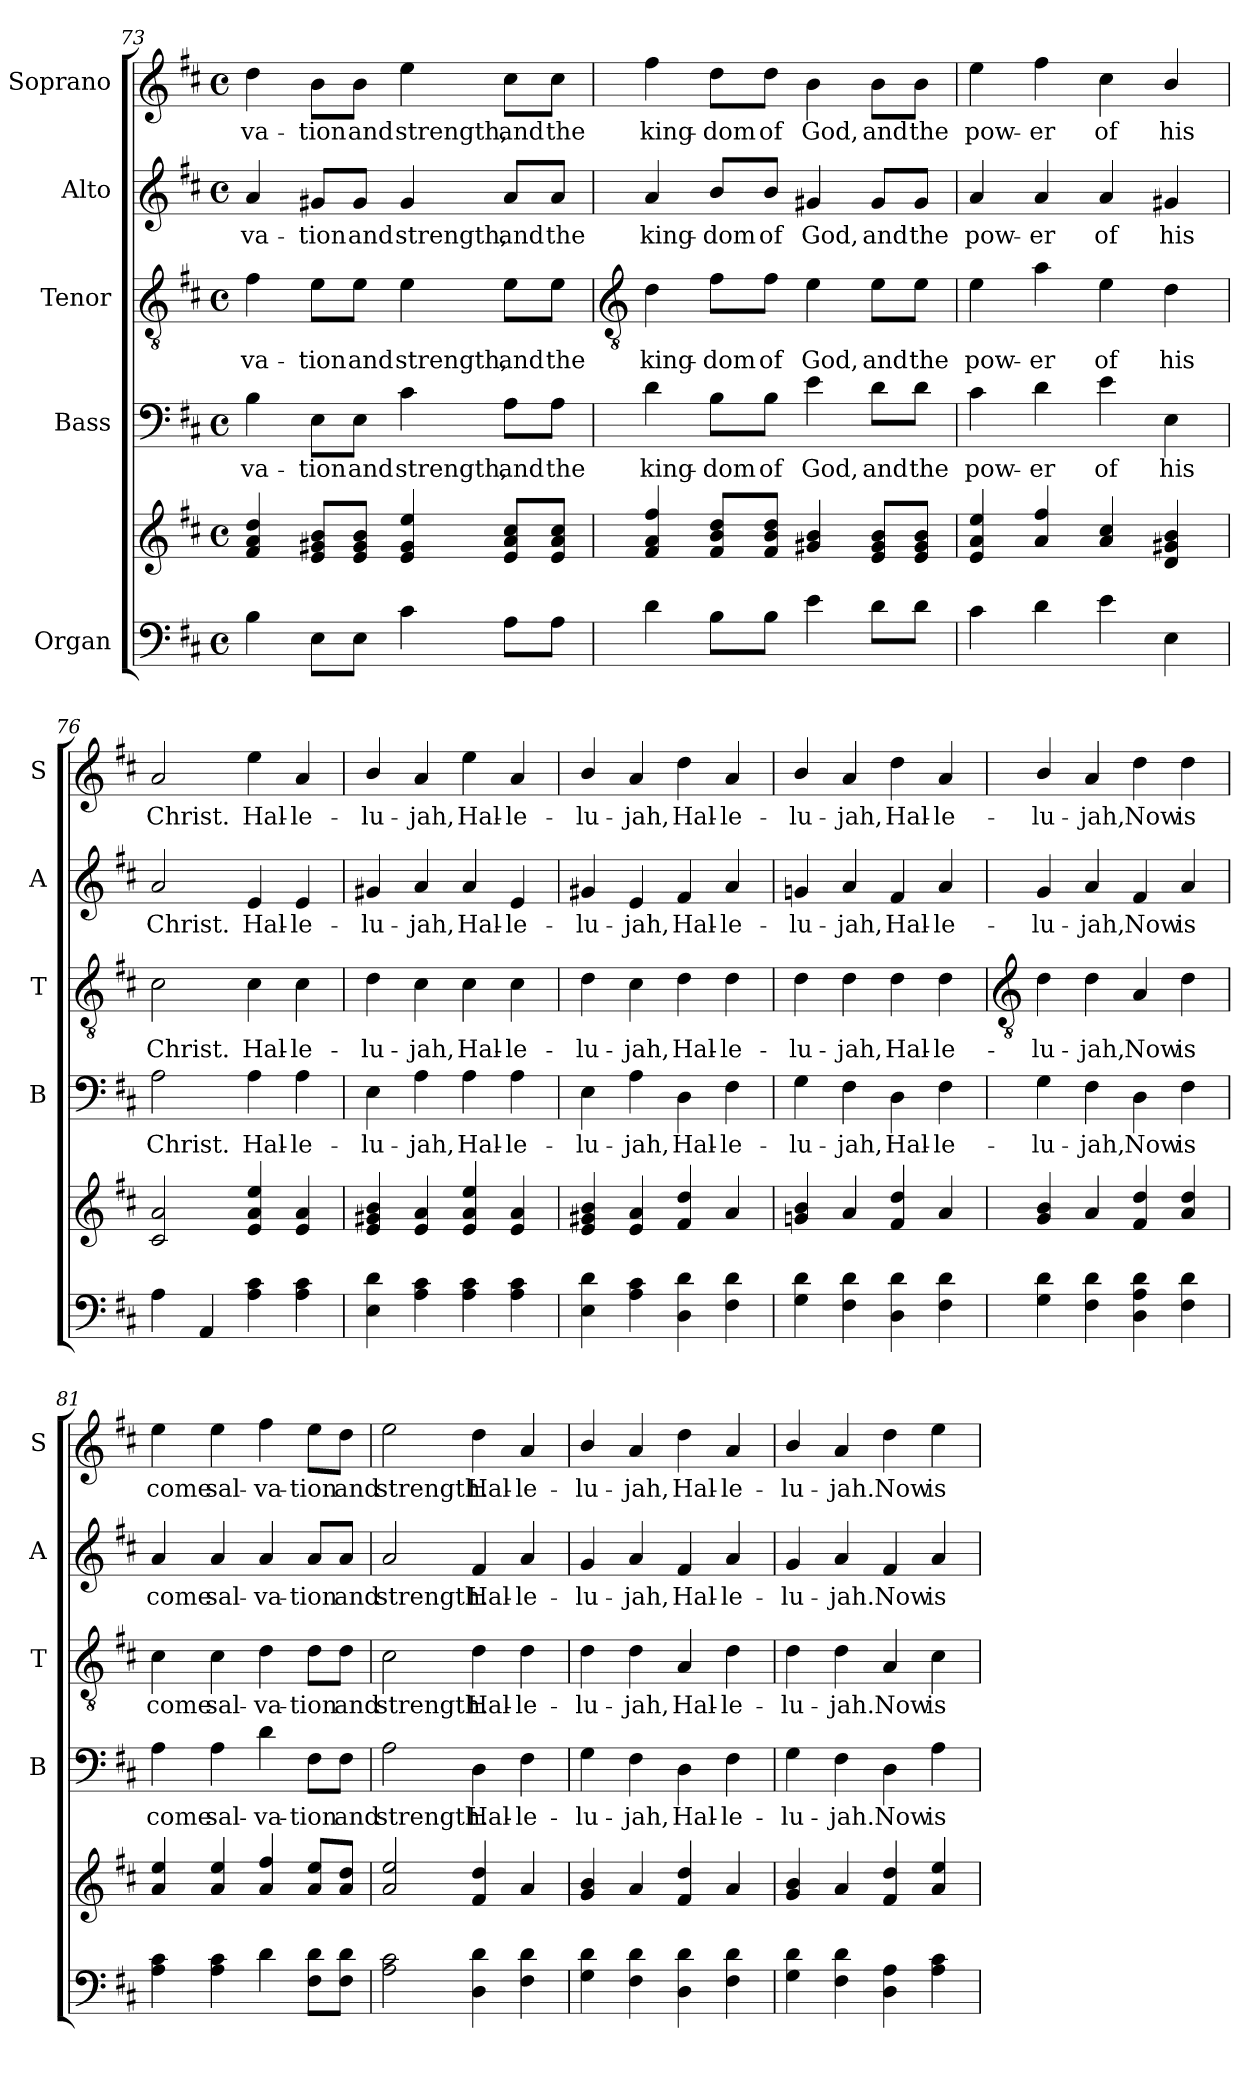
**kern	**kern	**kern	**text	**kern	**text	**kern	**text	**kern	**text
*part5	*part5	*part4	*part4	*part3	*part3	*part2	*part2	*part1	*part1
*staff6	*staff5	*staff4	*staff4	*staff3	*staff3	*staff2	*staff2	*staff1	*staff1
*I"Organ	*	*I"Bass	*	*I"Tenor	*	*I"Alto	*	*I"Soprano	*
*	*	*I'B	*	*I'T	*	*I'A	*	*I'S	*
*clefF4	*clefG2	*clefF4	*	*clefGv2	*	*clefG2	*	*clefG2	*
*k[f#c#]	*k[f#c#]	*k[f#c#]	*	*k[f#c#]	*	*k[f#c#]	*	*k[f#c#]	*
*D:	*D:	*D:	*	*D:	*	*D:	*	*D:	*
*M4/4	*M4/4	*M4/4	*	*M4/4	*	*M4/4	*	*M4/4	*
*met(c)	*met(c)	*met(c)	*	*met(c)	*	*met(c)	*	*met(c)	*
=73	=73	=73	=73	=73	=73	=73	=73	=73	=73
*	*^	*	*	*	*	*	*	*	*
!	!	!	!	!LO:LY:b	!	!LO:LY:b	!	!LO:LY:b	!	!LO:LY:b
4B\	4f# 4a 4dd	1ryy	4B\	-va-	4f#\	-va-	4a/	-va-	4dd\	-va-
!	!	!	!	!LO:LY:b	!	!LO:LY:b	!	!LO:LY:b	!	!LO:LY:b
8E\L	8e 8g#X 8bL	.	8E\L	-tion	8e\L	-tion	8g#X/L	-tion	8b\L	-tion
!	!	!	!	!LO:LY:b	!	!LO:LY:b	!	!LO:LY:b	!	!LO:LY:b
8E\J	8e 8g# 8bJ	.	8E\J	and	8e\J	and	8g#/J	and	8b\J	and
!	!	!	!	!LO:LY:b	!	!LO:LY:b	!	!LO:LY:b	!	!LO:LY:b
4c#\	4e 4g# 4ee	.	4c#\	strength,	4e\	strength,	4g#/	strength,	4ee\	strength,
!	!	!	!	!LO:LY:b	!	!LO:LY:b	!	!LO:LY:b	!	!LO:LY:b
8A\L	8e 8a 8cc#L	.	8A\L	and	8e\L	and	8a/L	and	8cc#\L	and
!	!	!	!	!LO:LY:b	!	!LO:LY:b	!	!LO:LY:b	!	!LO:LY:b
8A\J	8e 8a 8cc#J	.	8A\J	the	8e\J	the	8a/J	the	8cc#\J	the
!!LO:LB:g=z
=74	=74	=74	=74	=74	=74	=74	=74	=74	=74	=74
*	*	*	*	*	*clefGv2	*	*	*	*	*
!	!	!	!	!LO:LY:b	!	!LO:LY:b	!	!LO:LY:b	!	!LO:LY:b
4d\	4f# 4a 4ff#	1ryy	4d\	king-	4d\	king-	4a/	king-	4ff#\	king-
!	!	!	!	!LO:LY:b	!	!LO:LY:b	!	!LO:LY:b	!	!LO:LY:b
8B\L	8f# 8b 8ddL	.	8B\L	-dom	8f#\L	-dom	8b/L	-dom	8dd\L	-dom
!	!	!	!	!LO:LY:b	!	!LO:LY:b	!	!LO:LY:b	!	!LO:LY:b
8B\J	8f# 8b 8ddJ	.	8B\J	of	8f#\J	of	8b/J	of	8dd\J	of
!	!	!	!	!LO:LY:b	!	!LO:LY:b	!	!LO:LY:b	!	!LO:LY:b
4e\	4g#X 4b	.	4e\	God,	4e\	God,	4g#X/	God,	4b\	God,
!	!	!	!	!LO:LY:b	!	!LO:LY:b	!	!LO:LY:b	!	!LO:LY:b
8d\L	8e 8g# 8bL	.	8d\L	and	8e\L	and	8g#/L	and	8b\L	and
!	!	!	!	!LO:LY:b	!	!LO:LY:b	!	!LO:LY:b	!	!LO:LY:b
8d\J	8e 8g# 8bJ	.	8d\J	the	8e\J	the	8g#/J	the	8b\J	the
=75	=75	=75	=75	=75	=75	=75	=75	=75	=75	=75
!	!	!	!	!LO:LY:b	!	!LO:LY:b	!	!LO:LY:b	!	!LO:LY:b
4c#\	4e 4a 4ee	1ryy	4c#\	pow-	4e\	pow-	4a/	pow-	4ee\	pow-
!	!	!	!	!LO:LY:b	!	!LO:LY:b	!	!LO:LY:b	!	!LO:LY:b
4d\	4a 4ff#	.	4d\	-er	4a\	-er	4a/	-er	4ff#\	-er
!	!	!	!	!LO:LY:b	!	!LO:LY:b	!	!LO:LY:b	!	!LO:LY:b
4e\	4a 4cc#	.	4e\	of	4e\	of	4a/	of	4cc#\	of
!	!	!	!	!LO:LY:b	!	!LO:LY:b	!	!LO:LY:b	!	!LO:LY:b
4E\	4d 4g#X 4b	.	4E\	his	4d\	his	4g#X/	his	4b/	his
=76	=76	=76	=76	=76	=76	=76	=76	=76	=76	=76
!	!	!	!	!LO:LY:b	!	!LO:LY:b	!	!LO:LY:b	!	!LO:LY:b
4A\	2c# 2a	1ryy	2A\	Christ.	2c#\	Christ.	2a/	Christ.	2a/	Christ.
4AA/	.	.	.	.	.	.	.	.	.	.
!	!	!	!	!LO:LY:b	!	!LO:LY:b	!	!LO:LY:b	!	!LO:LY:b
4A\ 4c#\	4e 4a 4ee	.	4A\	Hal-	4c#\	Hal-	4e/	Hal-	4ee\	Hal-
!	!	!	!	!LO:LY:b	!	!LO:LY:b	!	!LO:LY:b	!	!LO:LY:b
4A\ 4c#\	4e 4a	.	4A\	-le-	4c#\	-le-	4e/	-le-	4a/	-le-
=77	=77	=77	=77	=77	=77	=77	=77	=77	=77	=77
!	!	!	!	!LO:LY:b	!	!LO:LY:b	!	!LO:LY:b	!	!LO:LY:b
4E\ 4d\	4e 4g#X 4b	1ryy	4E\	-lu-	4d\	-lu-	4g#X/	-lu-	4b/	-lu-
!	!	!	!	!LO:LY:b	!	!LO:LY:b	!	!LO:LY:b	!	!LO:LY:b
4A\ 4c#\	4e 4a	.	4A\	-jah,	4c#\	-jah,	4a/	-jah,	4a/	-jah,
!	!	!	!	!LO:LY:b	!	!LO:LY:b	!	!LO:LY:b	!	!LO:LY:b
4A\ 4c#\	4e 4a 4ee	.	4A\	Hal-	4c#\	Hal-	4a/	Hal-	4ee\	Hal-
!	!	!	!	!LO:LY:b	!	!LO:LY:b	!	!LO:LY:b	!	!LO:LY:b
4A\ 4c#\	4e 4a	.	4A\	-le-	4c#\	-le-	4e/	-le-	4a/	-le-
=78	=78	=78	=78	=78	=78	=78	=78	=78	=78	=78
!	!	!	!	!LO:LY:b	!	!LO:LY:b	!	!LO:LY:b	!	!LO:LY:b
4E\ 4d\	4e 4g#X 4b	1ryy	4E\	-lu-	4d\	-lu-	4g#X/	-lu-	4b/	-lu-
!	!	!	!	!LO:LY:b	!	!LO:LY:b	!	!LO:LY:b	!	!LO:LY:b
4A\ 4c#\	4e 4a	.	4A\	-jah,	4c#\	-jah,	4e/	-jah,	4a/	-jah,
!	!	!	!	!LO:LY:b	!	!LO:LY:b	!	!LO:LY:b	!	!LO:LY:b
4D\ 4d\	4f# 4dd	.	4D\	Hal-	4d\	Hal-	4f#/	Hal-	4dd\	Hal-
!	!	!	!	!LO:LY:b	!	!LO:LY:b	!	!LO:LY:b	!	!LO:LY:b
4F#\ 4d\	4a	.	4F#\	-le-	4d\	-le-	4a/	-le-	4a/	-le-
=79	=79	=79	=79	=79	=79	=79	=79	=79	=79	=79
!	!	!	!	!LO:LY:b	!	!LO:LY:b	!	!LO:LY:b	!	!LO:LY:b
4G\ 4d\	4gn 4b	1ryy	4G\	-lu-	4d\	-lu-	4gn/	-lu-	4b/	-lu-
!	!	!	!	!LO:LY:b	!	!LO:LY:b	!	!LO:LY:b	!	!LO:LY:b
4F#\ 4d\	4a	.	4F#\	-jah,	4d\	-jah,	4a/	-jah,	4a/	-jah,
!	!	!	!	!LO:LY:b	!	!LO:LY:b	!	!LO:LY:b	!	!LO:LY:b
4D\ 4d\	4f# 4dd	.	4D\	Hal-	4d\	Hal-	4f#/	Hal-	4dd\	Hal-
!	!	!	!	!LO:LY:b	!	!LO:LY:b	!	!LO:LY:b	!	!LO:LY:b
4F#\ 4d\	4a	.	4F#\	-le-	4d\	-le-	4a/	-le-	4a/	-le-
!!LO:LB:g=z
=80	=80	=80	=80	=80	=80	=80	=80	=80	=80	=80
*	*	*	*	*	*clefGv2	*	*	*	*	*
!	!	!	!	!LO:LY:b	!	!LO:LY:b	!	!LO:LY:b	!	!LO:LY:b
4G\ 4d\	4g 4b	1ryy	4G\	-lu-	4d\	-lu-	4g/	-lu-	4b/	-lu-
!	!	!	!	!LO:LY:b	!	!LO:LY:b	!	!LO:LY:b	!	!LO:LY:b
4F#\ 4d\	4a	.	4F#\	-jah,	4d\	-jah,	4a/	-jah,	4a/	-jah,
!	!	!	!	!LO:LY:b	!	!LO:LY:b	!	!LO:LY:b	!	!LO:LY:b
4D\ 4A\ 4d\	4f# 4dd	.	4D\	Now	4A/	Now	4f#/	Now	4dd\	Now
!	!	!	!	!LO:LY:b	!	!LO:LY:b	!	!LO:LY:b	!	!LO:LY:b
4F#\ 4d\	4a 4dd	.	4F#\	is	4d\	is	4a/	is	4dd\	is
=81	=81	=81	=81	=81	=81	=81	=81	=81	=81	=81
!	!	!	!	!LO:LY:b	!	!LO:LY:b	!	!LO:LY:b	!	!LO:LY:b
4A\ 4c#\	4a 4ee	1ryy	4A\	come	4c#\	come	4a/	come	4ee\	come
!	!	!	!	!LO:LY:b	!	!LO:LY:b	!	!LO:LY:b	!	!LO:LY:b
4A\ 4c#\	4a 4ee	.	4A\	sal-	4c#\	sal-	4a/	sal-	4ee\	sal-
!	!	!	!	!LO:LY:b	!	!LO:LY:b	!	!LO:LY:b	!	!LO:LY:b
4d\	4a 4ff#	.	4d\	-va-	4d\	-va-	4a/	-va-	4ff#\	-va-
!	!	!	!	!LO:LY:b	!	!LO:LY:b	!	!LO:LY:b	!	!LO:LY:b
8F#\ 8d\L	8a 8eeL	.	8F#\L	-tion	8d\L	-tion	8a/L	-tion	8ee\L	-tion
!	!	!	!	!LO:LY:b	!	!LO:LY:b	!	!LO:LY:b	!	!LO:LY:b
8F#\ 8d\J	8a 8ddJ	.	8F#\J	and	8d\J	and	8a/J	and	8dd\J	and
=82	=82	=82	=82	=82	=82	=82	=82	=82	=82	=82
!	!	!	!	!LO:LY:b	!	!LO:LY:b	!	!LO:LY:b	!	!LO:LY:b
2A\ 2c#\	2a 2ee	1ryy	2A\	strength.	2c#\	strength.	2a/	strength.	2ee\	strength.
!	!	!	!	!LO:LY:b	!	!LO:LY:b	!	!LO:LY:b	!	!LO:LY:b
4D\ 4d\	4f# 4dd	.	4D\	Hal-	4d\	Hal-	4f#/	Hal-	4dd\	Hal-
!	!	!	!	!LO:LY:b	!	!LO:LY:b	!	!LO:LY:b	!	!LO:LY:b
4F#\ 4d\	4a	.	4F#\	-le-	4d\	-le-	4a/	-le-	4a/	-le-
=83	=83	=83	=83	=83	=83	=83	=83	=83	=83	=83
!	!	!	!	!LO:LY:b	!	!LO:LY:b	!	!LO:LY:b	!	!LO:LY:b
4G\ 4d\	4g 4b	1ryy	4G\	-lu-	4d\	-lu-	4g/	-lu-	4b/	-lu-
!	!	!	!	!LO:LY:b	!	!LO:LY:b	!	!LO:LY:b	!	!LO:LY:b
4F#\ 4d\	4a	.	4F#\	-jah,	4d\	-jah,	4a/	-jah,	4a/	-jah,
!	!	!	!	!LO:LY:b	!	!LO:LY:b	!	!LO:LY:b	!	!LO:LY:b
4D\ 4d\	4f# 4dd	.	4D\	Hal-	4A/	Hal-	4f#/	Hal-	4dd\	Hal-
!	!	!	!	!LO:LY:b	!	!LO:LY:b	!	!LO:LY:b	!	!LO:LY:b
4F#\ 4d\	4a	.	4F#\	-le-	4d\	-le-	4a/	-le-	4a/	-le-
=84	=84	=84	=84	=84	=84	=84	=84	=84	=84	=84
!	!	!	!	!LO:LY:b	!	!LO:LY:b	!	!LO:LY:b	!	!LO:LY:b
4G\ 4d\	4g 4b	1ryy	4G\	-lu-	4d\	-lu-	4g/	-lu-	4b/	-lu-
!	!	!	!	!LO:LY:b	!	!LO:LY:b	!	!LO:LY:b	!	!LO:LY:b
4F#\ 4d\	4a	.	4F#\	-jah.	4d\	-jah.	4a/	-jah.	4a/	-jah.
!	!	!	!	!LO:LY:b	!	!LO:LY:b	!	!LO:LY:b	!	!LO:LY:b
4D\ 4A\	4f# 4dd	.	4D\	Now	4A/	Now	4f#/	Now	4dd\	Now
!	!	!	!	!LO:LY:b	!	!LO:LY:b	!	!LO:LY:b	!	!LO:LY:b
4A\ 4c#\	4a 4ee	.	4A\	is	4c#\	is	4a/	is	4ee\	is
*	*v	*v	*	*	*	*	*	*	*	*
=	=	=	=	=	=	=	=	=	=
*-	*-	*-	*-	*-	*-	*-	*-	*-	*-
